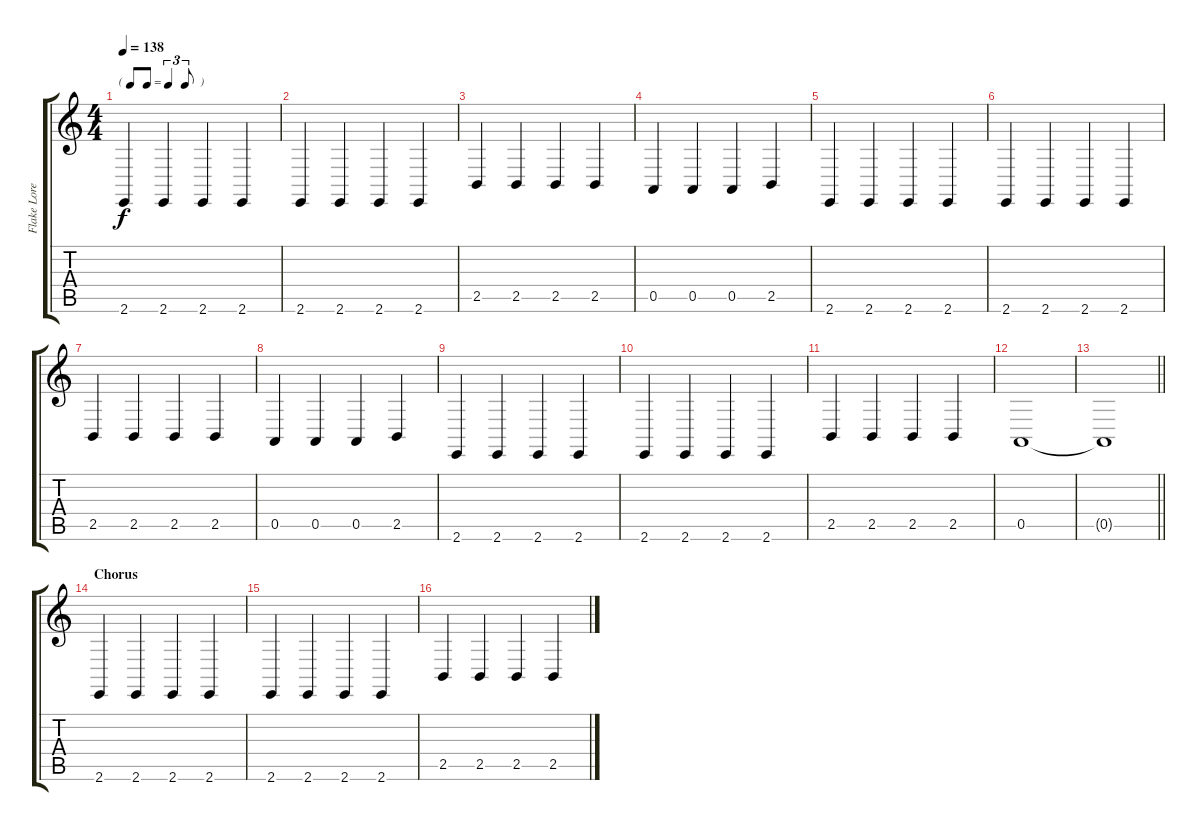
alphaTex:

\track ("Flake Lorenz [Keyboard LH]" "Flake Lore") {instrument pad3polysynth}
\staff {score tabs}
\tuning (E4 B3 G3 D3 A2 D2) {hide}
\ts (4 4)
\tf triplet8th
\tempo 138
\clef g2
\ks c
2.6.4{dy f} 2.6.4 2.6.4 2.6.4 |
2.6.4 2.6.4 2.6.4 2.6.4 |
2.5.4 2.5.4 2.5.4 2.5.4 |
0.5.4 0.5.4 0.5.4 2.5.4 |
2.6.4 2.6.4 2.6.4 2.6.4 |
2.6.4 2.6.4 2.6.4 2.6.4 |
2.5.4 2.5.4 2.5.4 2.5.4 |
0.5.4 0.5.4 0.5.4 2.5.4 |
2.6.4 2.6.4 2.6.4 2.6.4 |
2.6.4 2.6.4 2.6.4 2.6.4 |
2.5.4 2.5.4 2.5.4 2.5.4 |
0.5.1 |
\barLineRight lightlight
0.5{t}.1 |
\section ("" "Chorus")
2.6.4 2.6.4 2.6.4 2.6.4 |
2.6.4 2.6.4 2.6.4 2.6.4 |
2.5.4 2.5.4 2.5.4 2.5.4
